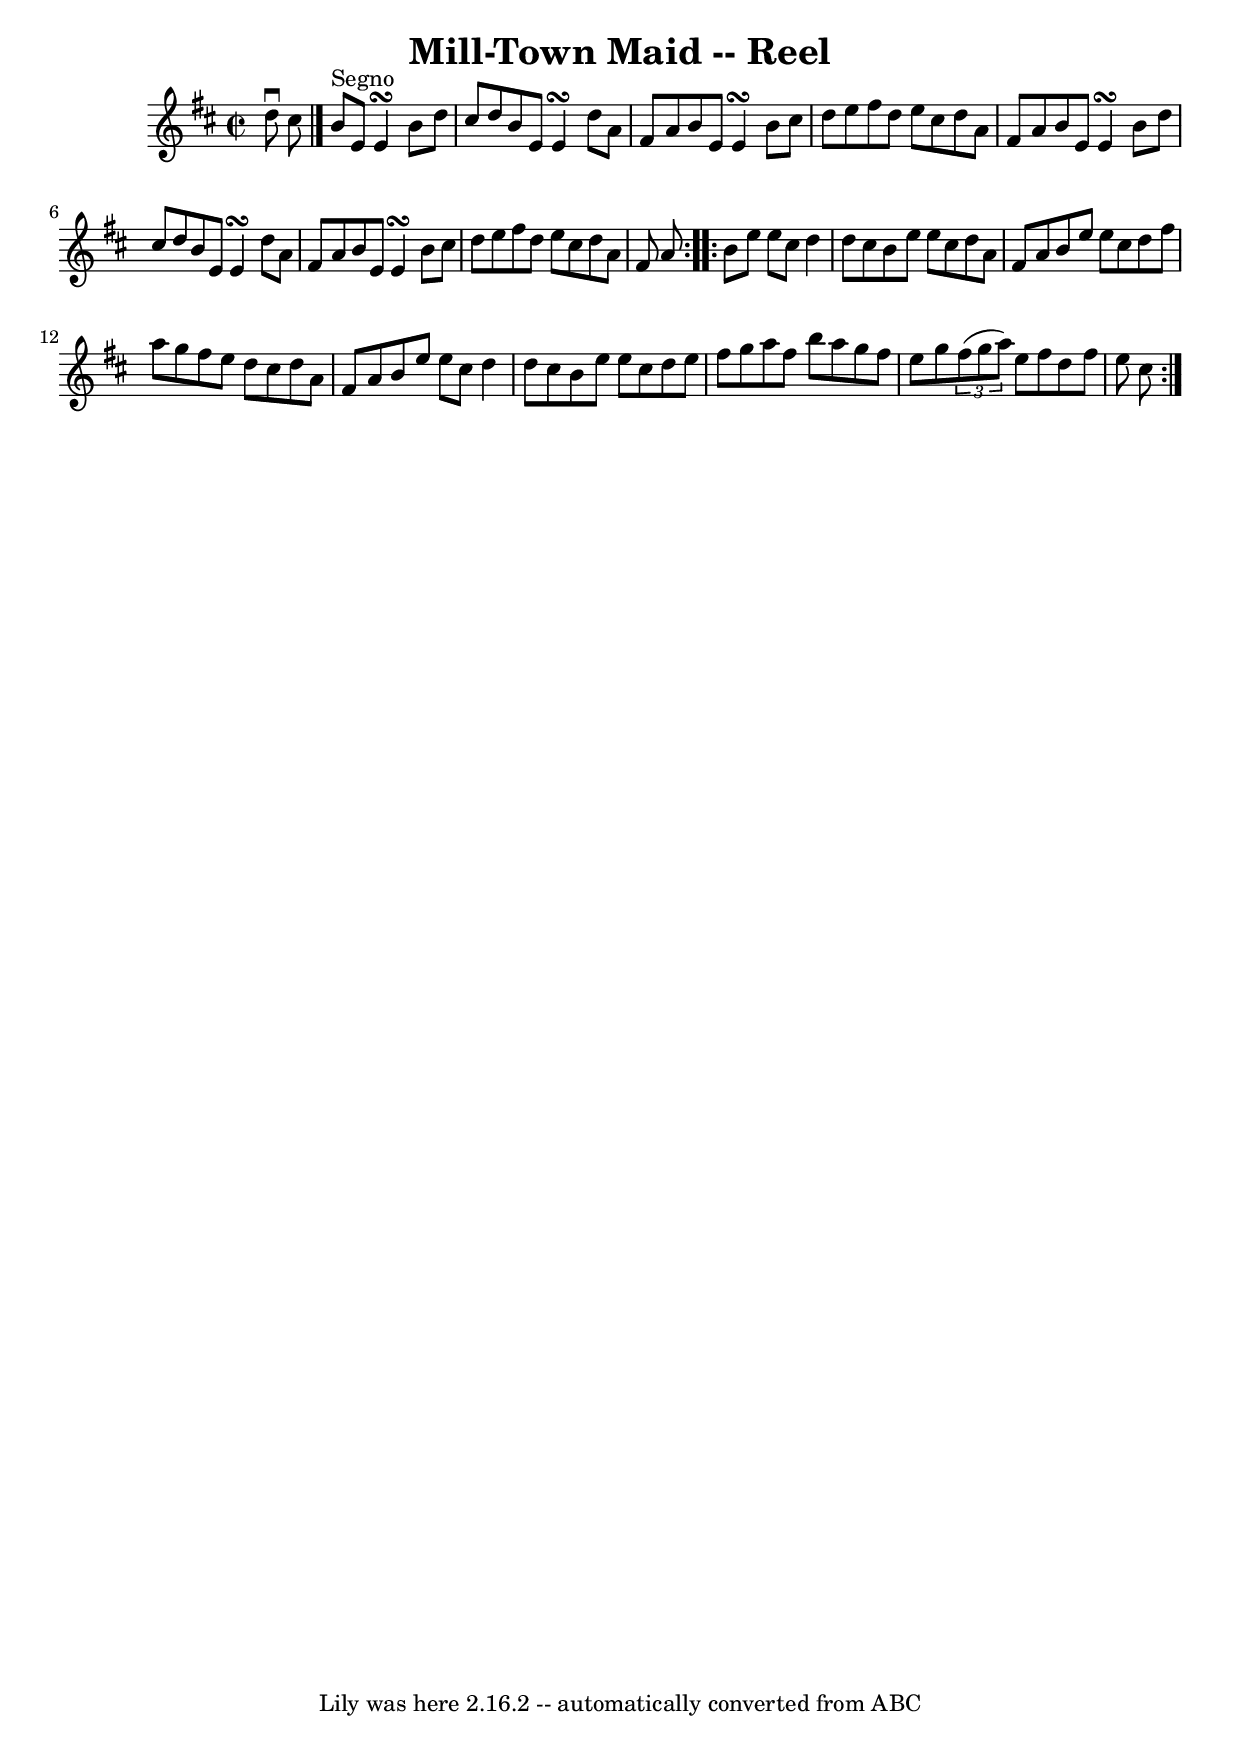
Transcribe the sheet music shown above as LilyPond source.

\version "2.7.40"
\include "Mammoth.ily"
\header {
	%% book = "Ryan's Mammoth Collection"
	crossRefNumber = "1"
	footnotes = ""
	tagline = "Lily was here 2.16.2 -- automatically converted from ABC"
	title = "Mill-Town Maid -- Reel"
}
voicedefault =  {
\set Score.defaultBarType = "empty"

\repeat volta 2 {
\override Staff.TimeSignature #'style = #'C
 \time 2/2 \key a \mixolydian d''8^\downbow cis''8    \bar "|." b'8 
^"Segno" e'8 e'4\turn b'8 d''8 cis''8 d''8  |
 b'8    
e'8 e'4\turn d''8 a'8 fis'8 a'8  |
 b'8 e'8 e'4 
\turn b'8 cis''8 d''8 e''8  |
 fis''8 d''8 e''8    
cis''8 d''8 a'8 fis'8 a'8  |
 b'8 e'8 e'4\turn    
b'8 d''8 cis''8 d''8  |
 b'8 e'8 e'4\turn d''8 a'8 
 fis'8 a'8  |
 b'8 e'8 e'4\turn b'8 cis''8 d''8    
e''8  |
 fis''8 d''8 e''8 cis''8 d''8 a'8 fis'8    
a'8  }     \repeat volta 2 { b'8 e''8 e''8 cis''8 d''4 d''8    
cis''8  |
 b'8 e''8 e''8 cis''8 d''8 a'8 fis'8 a'8 
 |
 b'8 e''8 e''8 cis''8 d''8 fis''8 a''8 g''8  
|
 fis''8 e''8 d''8 cis''8 d''8 a'8 fis'8 a'8  
|
 b'8 e''8 e''8 cis''8 d''4 d''8 cis''8  |
  
 b'8 e''8 e''8 cis''8 d''8 e''8 fis''8 g''8  |
   
a''8 fis''8 b''8 a''8 g''8 fis''8 e''8 g''8  |
   
\times 2/3 { fis''8 (g''8 a''8) } e''8 fis''8 d''8 fis''8 
 e''8 cis''8    }   
}

\score{
    <<

	\context Staff="default"
	{
	    \voicedefault 
	}

    >>
	\layout {
	}
	\midi {}
}
